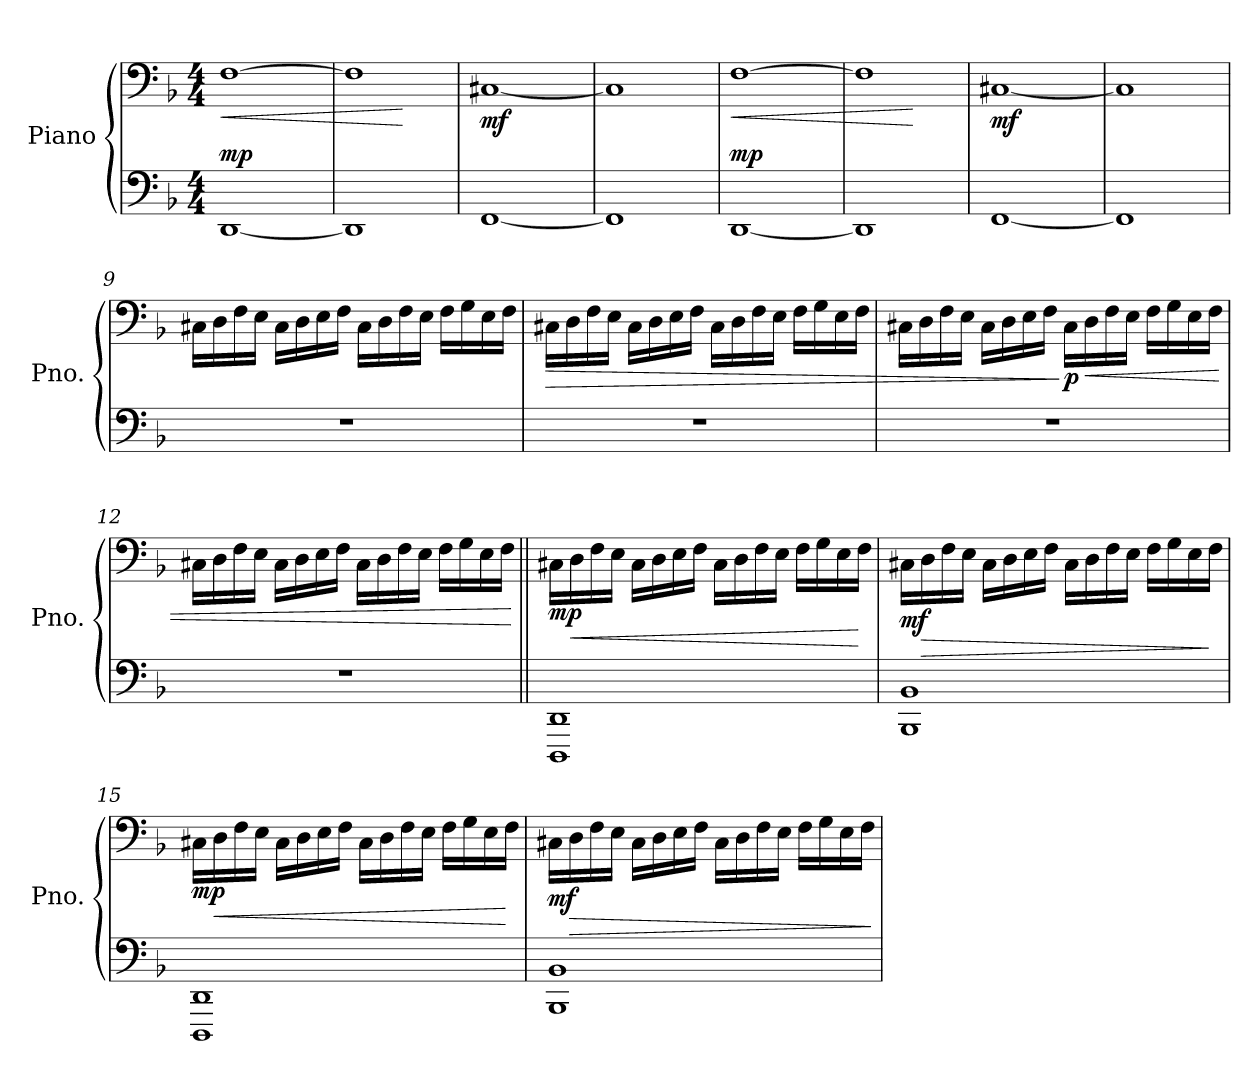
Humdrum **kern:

**kern	**kern	**dynam
*part1	*part1	*part1
*staff2	*staff1	*staff1/2
*I"Piano	*	*
*I'Pno.	*	*
*clefF4	*clefF4	*
*k[b-]	*k[b-]	*
*M4/4	*M4/4	*
*MM104	*MM104	*
=1	=1	=1
!	!	!LO:HP:b
!	!	!LO:DY:n=1:a=2
[1DD	[1F	< mp
=2	=2	=2
1DD]	1F]	.
.	.	[
=3	=3	=3
!	!	!LO:DY:b
[1FF	[1C#X	mf
=4	=4	=4
1FF]	1C#]	.
=5	=5	=5
!	!	!LO:HP:b
!	!	!LO:DY:n=1:a=2
[1DD	[1F	< mp
=6	=6	=6
1DD]	1F]	.
.	.	[
=7	=7	=7
!	!	!LO:DY:b
[1FF	[1C#X	mf
=8	=8	=8
1FF]	1C#]	.
!!LO:LB:g=z
=9	=9	=9
1r	16C#X\LL	.
.	16D\	.
.	16F\	.
.	16E\JJ	.
.	16C#\LL	.
.	16D\	.
.	16E\	.
.	16F\JJ	.
.	16C#\LL	.
.	16D\	.
.	16F\	.
.	16E\JJ	.
.	16F\LL	.
.	16G\	.
.	16E\	.
.	16F\JJ	.
=10	=10	=10
!	!	!LO:HP:b
1r	16C#X\LL	>
.	16D\	.
.	16F\	.
.	16E\JJ	.
.	16C#\LL	.
.	16D\	.
.	16E\	.
.	16F\JJ	.
.	16C#\LL	.
.	16D\	.
.	16F\	.
.	16E\JJ	.
.	16F\LL	.
.	16G\	.
.	16E\	.
.	16F\JJ	.
!!LO:LB:g=z
=11	=11	=11
1r	16C#X\LL	.
.	16D\	.
.	16F\	.
.	16E\JJ	.
.	16C#\LL	.
.	16D\	.
.	16E\	.
.	16F\JJ	.
!	!	!LO:DY:n=1:b
.	16C#\LL	] p
!	!	!LO:HP:b
.	16D\	<
.	16F\	.
.	16E\JJ	.
.	16F\LL	.
.	16G\	.
.	16E\	.
.	16F\JJ	.
=12	=12	=12
1r	16C#X\LL	.
.	16D\	.
.	16F\	.
.	16E\JJ	.
.	16C#\LL	.
.	16D\	.
.	16E\	.
.	16F\JJ	.
.	16C#\LL	.
.	16D\	.
.	16F\	.
.	16E\JJ	.
.	16F\LL	.
.	16G\	.
.	16E\	.
.	16F\JJ	.
.	.	[
!!LO:LB:g=z
=13||	=13||	=13||
!	!	!LO:DY:b
1DDD 1DD	16C#X\LL	mp
!	!	!LO:HP:b
.	16D\	<
.	16F\	.
.	16E\JJ	.
.	16C#\LL	.
.	16D\	.
.	16E\	.
.	16F\JJ	.
.	16C#\LL	.
.	16D\	.
.	16F\	.
.	16E\JJ	.
.	16F\LL	.
.	16G\	.
.	16E\	.
.	16F\JJ	[
=14	=14	=14
!	!	!LO:DY:b
1BBB- 1BB-	16C#X\LL	mf
!	!	!LO:HP:b
.	16D\	>
.	16F\	.
.	16E\JJ	.
.	16C#\LL	.
.	16D\	.
.	16E\	.
.	16F\JJ	.
.	16C#\LL	.
.	16D\	.
.	16F\	.
.	16E\JJ	.
.	16F\LL	.
.	16G\	.
.	16E\	.
.	16F\JJ	]
!!LO:PB:g=z
=15	=15	=15
!	!	!LO:DY:b
1DDD 1DD	16C#X\LL	mp
!	!	!LO:HP:b
.	16D\	<
.	16F\	.
.	16E\JJ	.
.	16C#\LL	.
.	16D\	.
.	16E\	.
.	16F\JJ	.
.	16C#\LL	.
.	16D\	.
.	16F\	.
.	16E\JJ	.
.	16F\LL	.
.	16G\	.
.	16E\	.
.	16F\JJ	[
=16	=16	=16
!	!	!LO:DY:b
1BBB- 1BB-	16C#X\LL	mf
!	!	!LO:HP:b
.	16D\	>
.	16F\	.
.	16E\JJ	.
.	16C#\LL	.
.	16D\	.
.	16E\	.
.	16F\JJ	.
.	16C#\LL	.
.	16D\	.
.	16F\	.
.	16E\JJ	.
.	16F\LL	.
.	16G\	.
.	16E\	.
.	16F\JJ	.
.	.	]
=	=	=
*-	*-	*-
